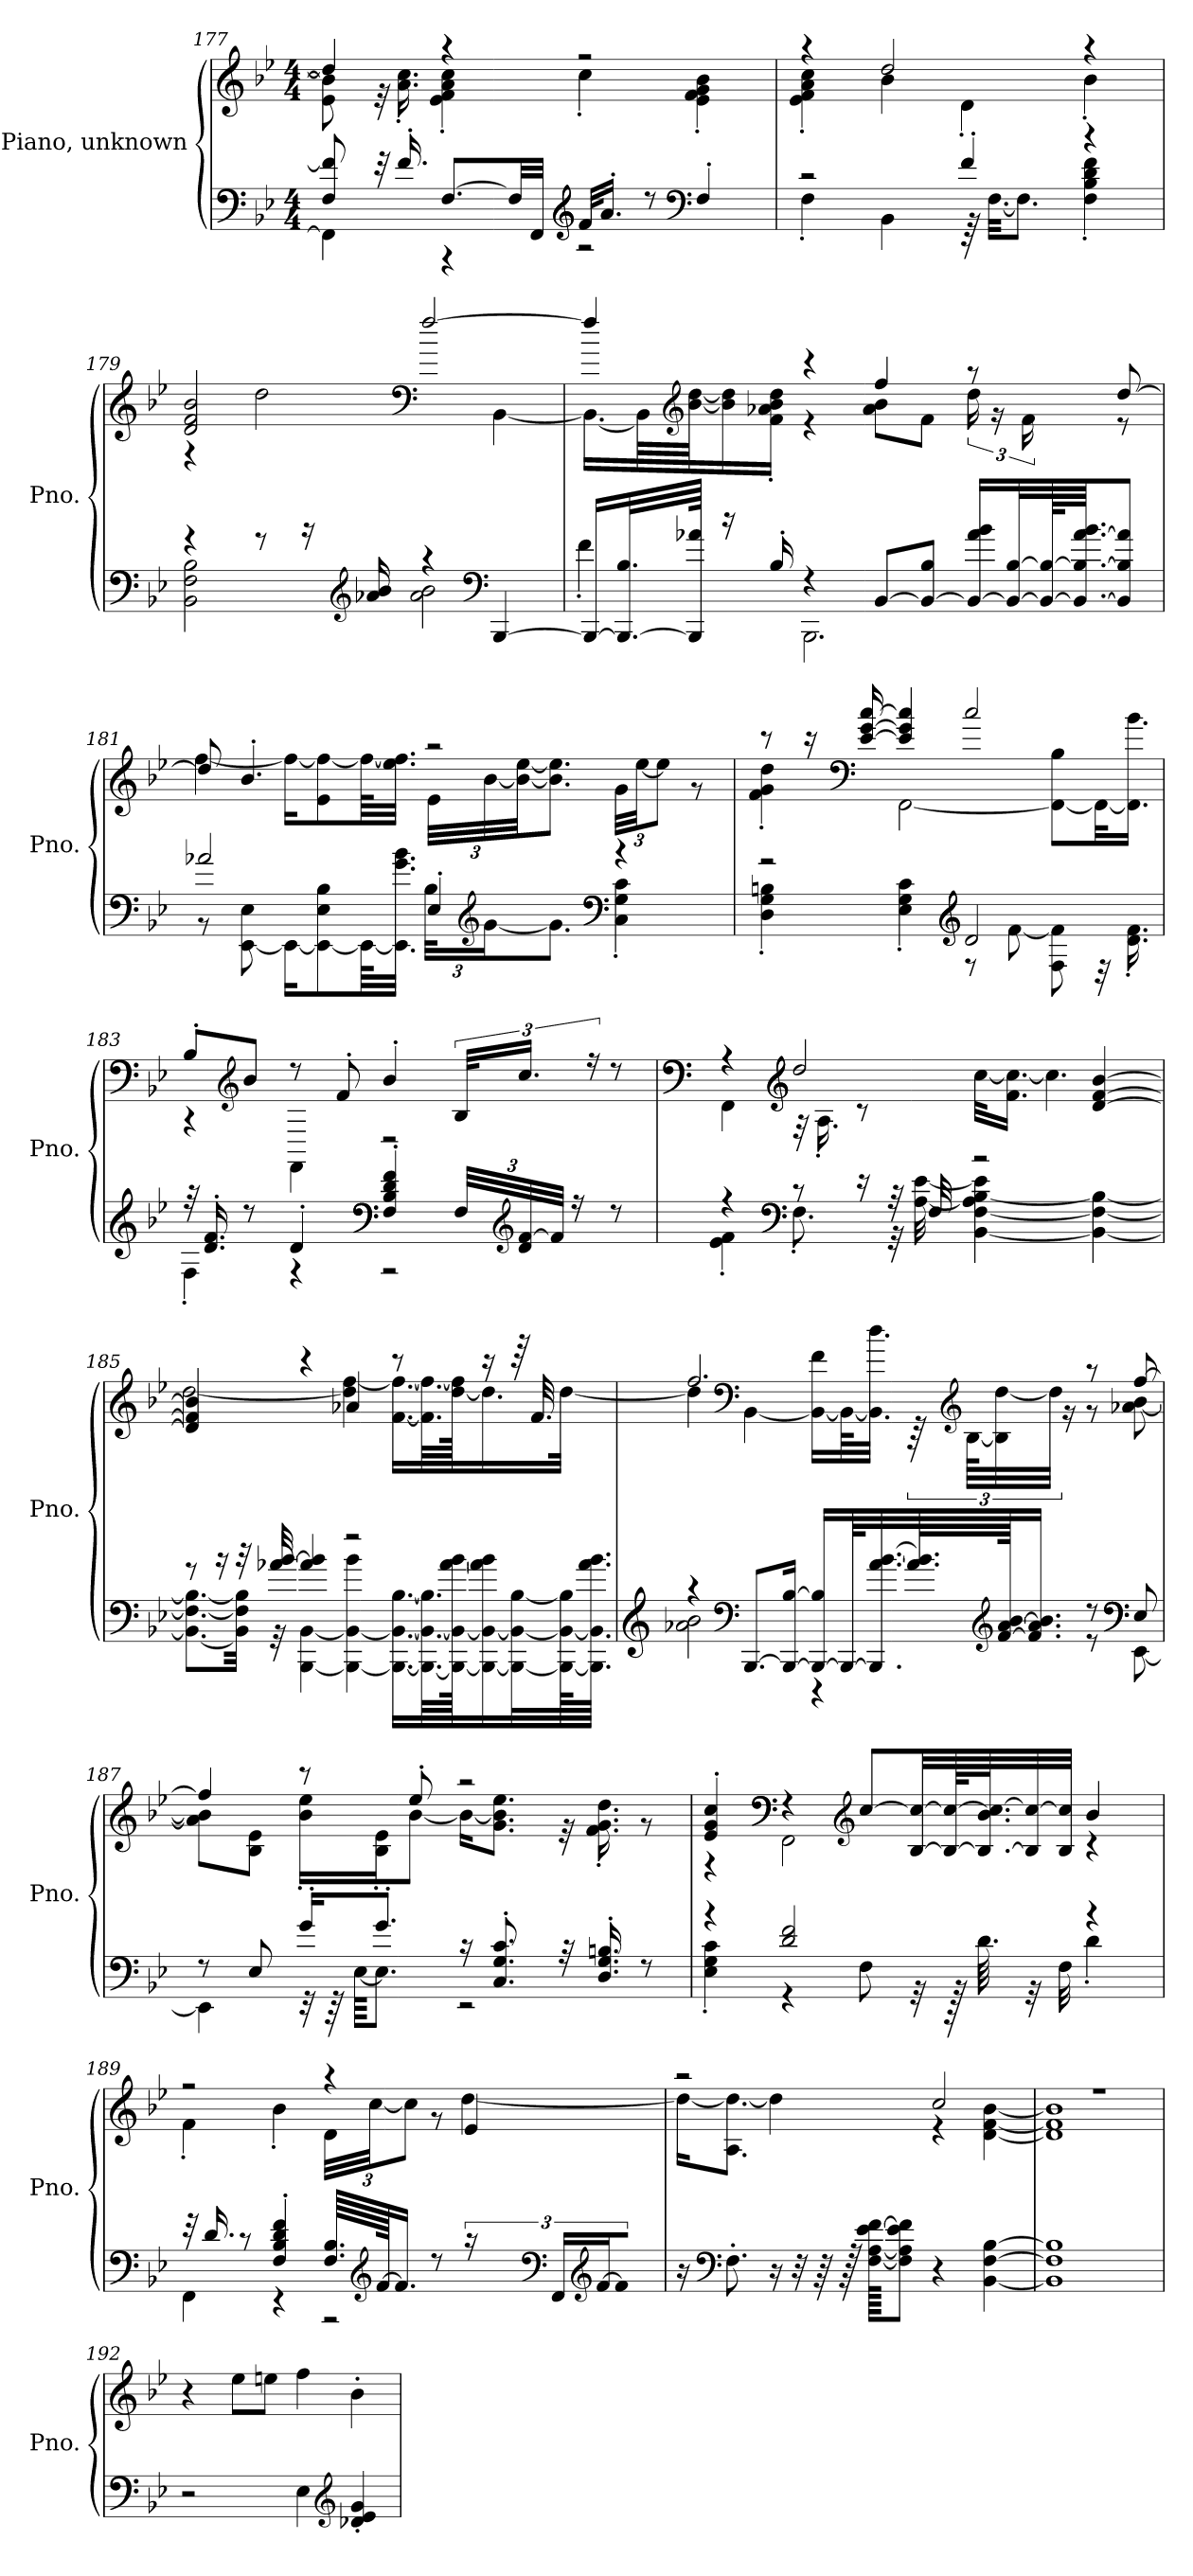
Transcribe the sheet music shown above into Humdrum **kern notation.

**kern	**kern
*part1	*part1
*staff2	*staff1
*I"Piano, unknown	*
*I'Pno.	*
!!LO:LB:g=z
*clefF4	*clefG2
*k[b-e-]	*k[b-e-]
*M4/4	*M4/4
=177	=177
*^	*^
8F/ 8f/]	4FF\]	4dd/]	8e-\ 8b-\]
32r	.	.	32r
16.f'/	.	.	16.a\' 16.cc\'
[8.F/L	4r	4r	4e-\' 4f\' 4a\' 4cc\'
32F/LL]	.	.	.
32FF/JJJ	.	.	.
*clefG2	*	*	*
32f/KLL	2r	2r	4cc'\
16.a'/JJ	.	.	.
8r	.	.	.
*clefF4	*	*	*
4F'/	.	.	4e-\' 4f\' 4g\' 4b-\'
=178	=178	=178	=178
2r	4F'\	4r	4e-\' 4f\' 4a\' 4cc\'
.	4BB-\	2dd/	4b-\
4f'/	64r	.	4d'\
.	[32.F\KKL	.	.
.	8.F\J]	.	.
4r	4F\' 4B-\' 4d\' 4f\'	4r	4b-'\
=179	=179	=179	=179
4r	2BB-\ 2F\ 2B-\	2d/ 2f/ 2b-/	4r
8r	.	.	2dd\
16r	.	.	.
*clefG2	*	*	*
16a-X/ 16b-/	.	.	.
*	*	*clefF4	*
4r	2a-\ 2b-\	[2ff/	.
*clefF4	*	*	*
[4BBB-/	.	.	[4BB-\
!!LO:LB:g=z	!!
=180	=180	=180	=180
16BBB-/LL_	4f'\	4ff/]	16.BB-\LL_
32.BBB-/_ 32.B-/L	.	.	.
.	.	.	64BB-\LL]
*	*	*clefG2	*
64BBB-/] 64a-X/JJJk	.	.	[64b-\ [64dd\JJ
16r	.	.	16b-\] 16dd\]
16B-'/	.	.	16f\' 16a-X\' 16b-\' 16dd\'JJ
4r	2.BBB-\	4r	4r
[8BB-/L	.	4ff/	8a-\ 8b-\L
8BB-/_ 8B-/J	.	.	8f\J
16BB-/_ 16a-/ 16b-/LL	.	8r	24dd\
.	.	.	24r
32BB-/_ [32B-/L	.	.	.
.	.	.	24f\
128BB-/_ 128B-/_KL	.	.	.
64.BB-/_ 64.B-/_ [64.a-/ 64.b-/JJJ	.	.	.
8BB-/] 8B-/] 8a-/]J	.	[8dd/	8r
!!LO:LB:g=z	!!
=181	=181	=181	=181
2a-X/	8r	8dd/]	[4ff\
.	[8EE-\ 8E-\	4.b-'/	.
.	16EE-\KL_	.	16ff\KL_
.	8EE-\_ 8E-\ 8B-\	.	8e-\ 8ff\_
.	64EE-\KLL_	.	64ff\KLL_
.	32.EE-\] 32.g\ 32.b-\JJJ	.	32.ee-\ 32.ff\]JJJ
*	*Xbrackettup	*	*Xbrackettup
4E-'/	48B-\KLL	2r	48e-\LLL
*clefG2	*	*	*
.	[24g\J	.	[48b-\
.	.	.	48b-\_ [48ee-\JJ
.	8.g\J]	.	8.b-\] 8.ee-\]J
*clefF4	*	*	*
4r	4C\' 4G\' 4c\'	.	48g\LLL
.	.	.	[48ee-\JJ
.	.	.	12ee-\J]
.	.	.	8r
=182	=182	=182	=182
2r	4D\' 4G\' 4Bn\'	8r	4f\' 4g\' 4dd\'
.	.	16r	.
*	*	*clefF4	*
.	.	[16e-/ [16g/ [16cc/	.
.	4E-\' 4G\' 4c\'	4e-/] 4g/] 4cc/]	[2FF\
*clefG2	*	*	*
2d/	8r	2cc/	.
.	[8f\	.	.
.	8F\ 8f\]	.	8FF\_ 8B-\L
.	32r	.	32FF\KL_
.	16.d\' 16.f\'	.	16.FF\] 16.b-\JJ
!!LO:LB:g=z	!!
=183	=183	=183	=183
32r	4F'\	8B-'/L	4r
16.d/' 16.f/'	.	.	.
*	*	*clefG2	*
8r	.	8b-/J	.
4d'/	4r	8r	4FF\
.	.	8f'/	.
*clefF4	*	*	*
4F/' 4B-/' 4d/' 4f/'	2r	4b-'/	2r
*	*	*brackettup	*
48F/LLL	.	48B-/KLL	.
*clefG2	*	*	*
48d/ [48f/	.	24.cc/JJ	.
48f/JJJ]	.	.	.
16r	.	.	.
.	.	24r	.
8r	.	8r	.
=184	=184	=184	=184
*	*	*clefF4	*
4r	4e-\' 4f\'	4r	4FF\
*clefF4	*	*clefG2	*
8r	8.F'\	2dd/	32r
.	.	.	16.A'\
16r	.	.	8r
32r	32r	.	.
32F/	[32A\ [32e-\	.	.
2r	[4BB-\ [4F\ 4A\] [4B-\ 4e-\]	.	[32cc\KLL
.	.	.	16.f\ 16.cc\_JJ
.	.	.	4.cc\]
.	4BB-\_ 4F\_ 4B-\_	[4d/ [4f/ [4b-/	.
!!LO:LB:g=z	!!
=185	=185	=185	=185
8r	8.BB-\_ 8.F\_ 8.B-\_L	4d/] 4f/] 4b-/]	[2dd\
16r	.	.	.
32r	32BB-\] 32F\] 32B-\]Jkk	.	.
[32a-X/ [32b-/	32r	.	.
4a-/] 4b-/]	[4BBB-\ [4BB-\	4r	.
2r	4BBB-\_ 4BB-\_ 4b-\	4a-X/	4dd\] [4ff\
.	16.BBB-\_ 16.BB-\_ [16.B-\LL	8r	[16.f\ 16.ff\_LL
.	64.BBB-\_ 64.BB-\_ 64.B-\]LL	.	64.f\] 64.ff\_LL
.	128BBB-\_ 128BB-\_ [128a-\ [128b-\JJK	.	[128dd\ 128ff\]JJK
.	16BBB-\_ 16BB-\_ 16a-\] 16b-\]	16r	16.dd\]
.	32BBB-\_ 32BB-\_ [32B-\L	64r	.
.	.	32.f/	.
.	128BBB-\_ 128BB-\_ 128B-\]KL	.	[32dd\JJk
.	64.BBB-\] 64.BB-\] 64.a-\ 64.b-\JJJJ	.	.
!!LO:PB:g=z	!!
=186	=186	=186	=186
*clefG2	*	*	*
4r	2a-X\ 2b-\	2.ff/	4dd\]
*clefF4	*	*clefF4	*
[8.BBB-/L	.	.	[4BB-\
16BBB-/_ [16B-/Jk	.	.	.
16BBB-/_ 16B-/]LL	4r	.	16BB-\_ 16f\LL
64BBB-/KL_	.	.	64BB-\KL_
32.BBB-/] [32.a-/ [32.b-/	.	.	32.BB-\] 32.dd\JJJ
64.a-/] 64.b-/]L	.	.	96r
*	*	*clefG2	*
.	.	.	[96B-\KLLL
.	.	.	48B-\] [48dd\
*clefG2	*	*	*
[128f/ [128a-/ [128b-/JJK	.	.	.
16.f/] 16.a-/] 16.b-/]JJ	.	.	.
.	.	.	48dd\JJJ]
.	.	.	16r
8r	8r	8r	8r
*clefF4	*	*	*
8E-/	[8EE-\	[8ff/	[8a-X\ [8b-\
!!LO:LB:g=z	!!
=187	=187	=187	=187
8r	4EE-\]	4ff/]	8a-\] 8b-\]L
8E-/	.	.	8B-\ 8e-\J
16g'/KL	32r	8r	16b-\' 16ee-\'LL
.	64r	.	.
.	[64E-\KKKL	.	.
8.g'/J	8.E-\J]	.	16B-\' 16e-\'J
.	.	8ee-'/	[8b-\J
16r	2r	2r	16b-\KL_
8.C/' 8.G/' 8.c/'	.	.	8.g\ 8.b-\] 8.ee-\J
32r	.	.	32r
16.D/' 16.G/' 16.Bn/'	.	.	16.f\' 16.g\' 16.dd\'
8r	.	.	8r
=188	=188	=188	=188
4r	4E-\' 4G\' 4c\'	4e-/' 4g/' 4cc/'	4r
*	*	*clefF4	*
2d/ 2f/	4r	4r	2FF\
*	*	*clefG2	*
.	8F\	[8cc/L	.
.	32r	[32B-/ 32cc/_LL	.
.	128r	128B-/_ 128cc/_KL	.
.	64.d\	64.B-/_ 64.b-/ 64.cc/_J	.
.	32r	32B-/] 32cc/_	.
.	32F\	32B-/ 32cc/]JJJ	.
4r	4d'\	4b-/	4r
!!LO:LB:g=z	!!
=189	=189	=189	=189
32r	4FF\	2r	4f'\
16.d/	.	.	.
8r	.	.	.
4F/' 4B-/' 4d/' 4f/'	4r	.	4b-'\
*	*	*	*Xbrackettup
64.F/ 64.B-/LLLL	2r	4r	48d\LLL
.	.	.	[48cc\JJ
*clefG2	*	*	*
[128f/JJK	.	.	.
16.f/JJ]	.	.	.
.	.	.	12cc\J]
8r	.	.	8r
*brackettup	*	*	*
24r	.	4e-/	[4dd\
*clefF4	*	*	*
24FF/LL	.	.	.
*clefG2	*	*	*
[24f/J	.	.	.
8f/J]	.	.	.
*v	*v	*	*
=190	=190	=190
16r	2r	16dd\KL_
*clefF4	*	*
8.F'\	.	8.A\ 8.dd\_J
16r	.	4dd\]
32r	.	.
64r	.	.
128r	.	.
[128F\ [128A\ [128e-\ [128f\KKKKL	.	.
8F\] 8A\] 8e-\] 8f\]J	.	.
4r	2cc/	4r
[4BB-\ [4F\ [4B-\	.	[4d\ [4f\ [4b-\
=191	=191	=191
1BB-] 1F] 1B-]	1r	1d] 1f] 1b-]
*	*v	*v
!!LO:LB:g=z
=192	=192
2r	4r
.	8ee-\L
.	8een\J
4E-\	4ff\
*clefG2	*
4d-X/' 4e-/' 4g/'	4b-'\
=	=
*-	*-
